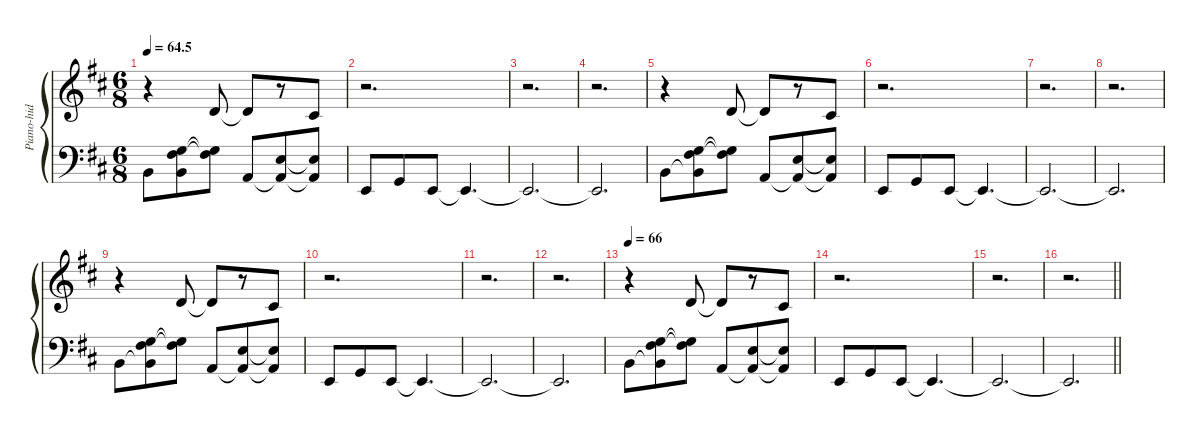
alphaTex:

\defaultSystemsLayout 4
\hideDynamics
\bracketExtendMode groupsimilarinstruments
\firstSystemTrackNameMode fullname
\otherSystemsTrackNameOrientation horizontal
\track ("Piano-hid" "el.pno.") {defaultSystemsLayout 8 instrument electricpiano1}
\staff {score}
\tuning (E4 B3 G3 D3 A2 E2)
\ts (6 8)
\beaming (8 3 3)
\tempo
64.5
\accidentals auto
\clef g2
\ottava regular
\simile none
\ks bminor
r.4{dy ff instrument electricpiano1} 3.2{acc forcenatural}.8 3.2{t acc forcenatural}.8 r.8 2.2{acc #}.8 |
r.2{d} |
r.2{d} |
r.2{d} |
r.4 3.2{acc forcenatural}.8 3.2{t acc forcenatural}.8 r.8 2.2{acc #}.8 |
r.2{d} |
r.2{d} |
r.2{d} |
r.4 3.2{acc forcenatural}.8 3.2{t acc forcenatural}.8 r.8 2.2{acc #}.8 |
r.2{d} |
r.2{d} |
r.2{d} |
\tempo 66
r.4 3.2{acc forcenatural}.8 3.2{t acc forcenatural}.8 r.8 2.2{acc #}.8 |
r.2{d} |
r.2{d} |
\barLineRight lightlight
r.2{d}
\staff {score}
\tuning (G2 D2 A1 E1 B0)
\clef f4
\ottava regular
\simile none
\ks bminor
14.3{acc forcenatural}.8{dy mf} (14.3{acc forcenatural} 16.2{acc #} 12.1{acc forcenatural}).8{dy ff} (16.2{t acc #} 12.1{t acc forcenatural}).8 7.2{acc forcenatural}.8 (7.2{t acc forcenatural} 9.1{acc forcenatural}).8 (7.2{t acc forcenatural} 9.1{t acc forcenatural}).8 |
2.2{acc forcenatural}.8 0.1{acc forcenatural}.8 2.2{acc forcenatural}.8 2.2{t acc forcenatural}.4{d} |
2.2{t acc forcenatural}.2{d} |
2.2{t acc forcenatural}.2{d} |
14.3{acc forcenatural}.8 (14.3{t acc forcenatural} 16.2{acc #} 12.1{acc forcenatural}).8 (16.2{t acc #} 12.1{t acc forcenatural}).8 7.2{acc forcenatural}.8 (7.2{t acc forcenatural} 9.1{acc forcenatural}).8 (7.2{t acc forcenatural} 9.1{t acc forcenatural}).8 |
2.2{acc forcenatural}.8 0.1{acc forcenatural}.8 2.2{acc forcenatural}.8 2.2{t acc forcenatural}.4{d} |
2.2{t acc forcenatural}.2{d} |
2.2{t acc forcenatural}.2{d} |
14.3{acc forcenatural}.8 (14.3{t acc forcenatural} 16.2{acc #} 12.1{acc forcenatural}).8 (16.2{t acc #} 12.1{t acc forcenatural}).8 7.2{acc forcenatural}.8 (7.2{t acc forcenatural} 9.1{acc forcenatural}).8 (7.2{t acc forcenatural} 9.1{t acc forcenatural}).8 |
2.2{acc forcenatural}.8 0.1{acc forcenatural}.8 2.2{acc forcenatural}.8 2.2{t acc forcenatural}.4{d} |
2.2{t acc forcenatural}.2{d} |
2.2{t acc forcenatural}.2{d} |
14.3{acc forcenatural}.8 (16.2{acc #} 14.3{t acc forcenatural} 12.1{acc forcenatural}).8 (16.2{t acc #} 12.1{t acc forcenatural}).8 7.2{acc forcenatural}.8 (7.2{t acc forcenatural} 9.1{acc forcenatural}).8 (7.2{t acc forcenatural} 9.1{t acc forcenatural}).8 |
2.2{acc forcenatural}.8 0.1{acc forcenatural}.8 2.2{acc forcenatural}.8 2.2{t acc forcenatural}.4{d} |
2.2{t acc forcenatural}.2{d} |
\barLineRight lightlight
2.2{t acc forcenatural}.2{d}
